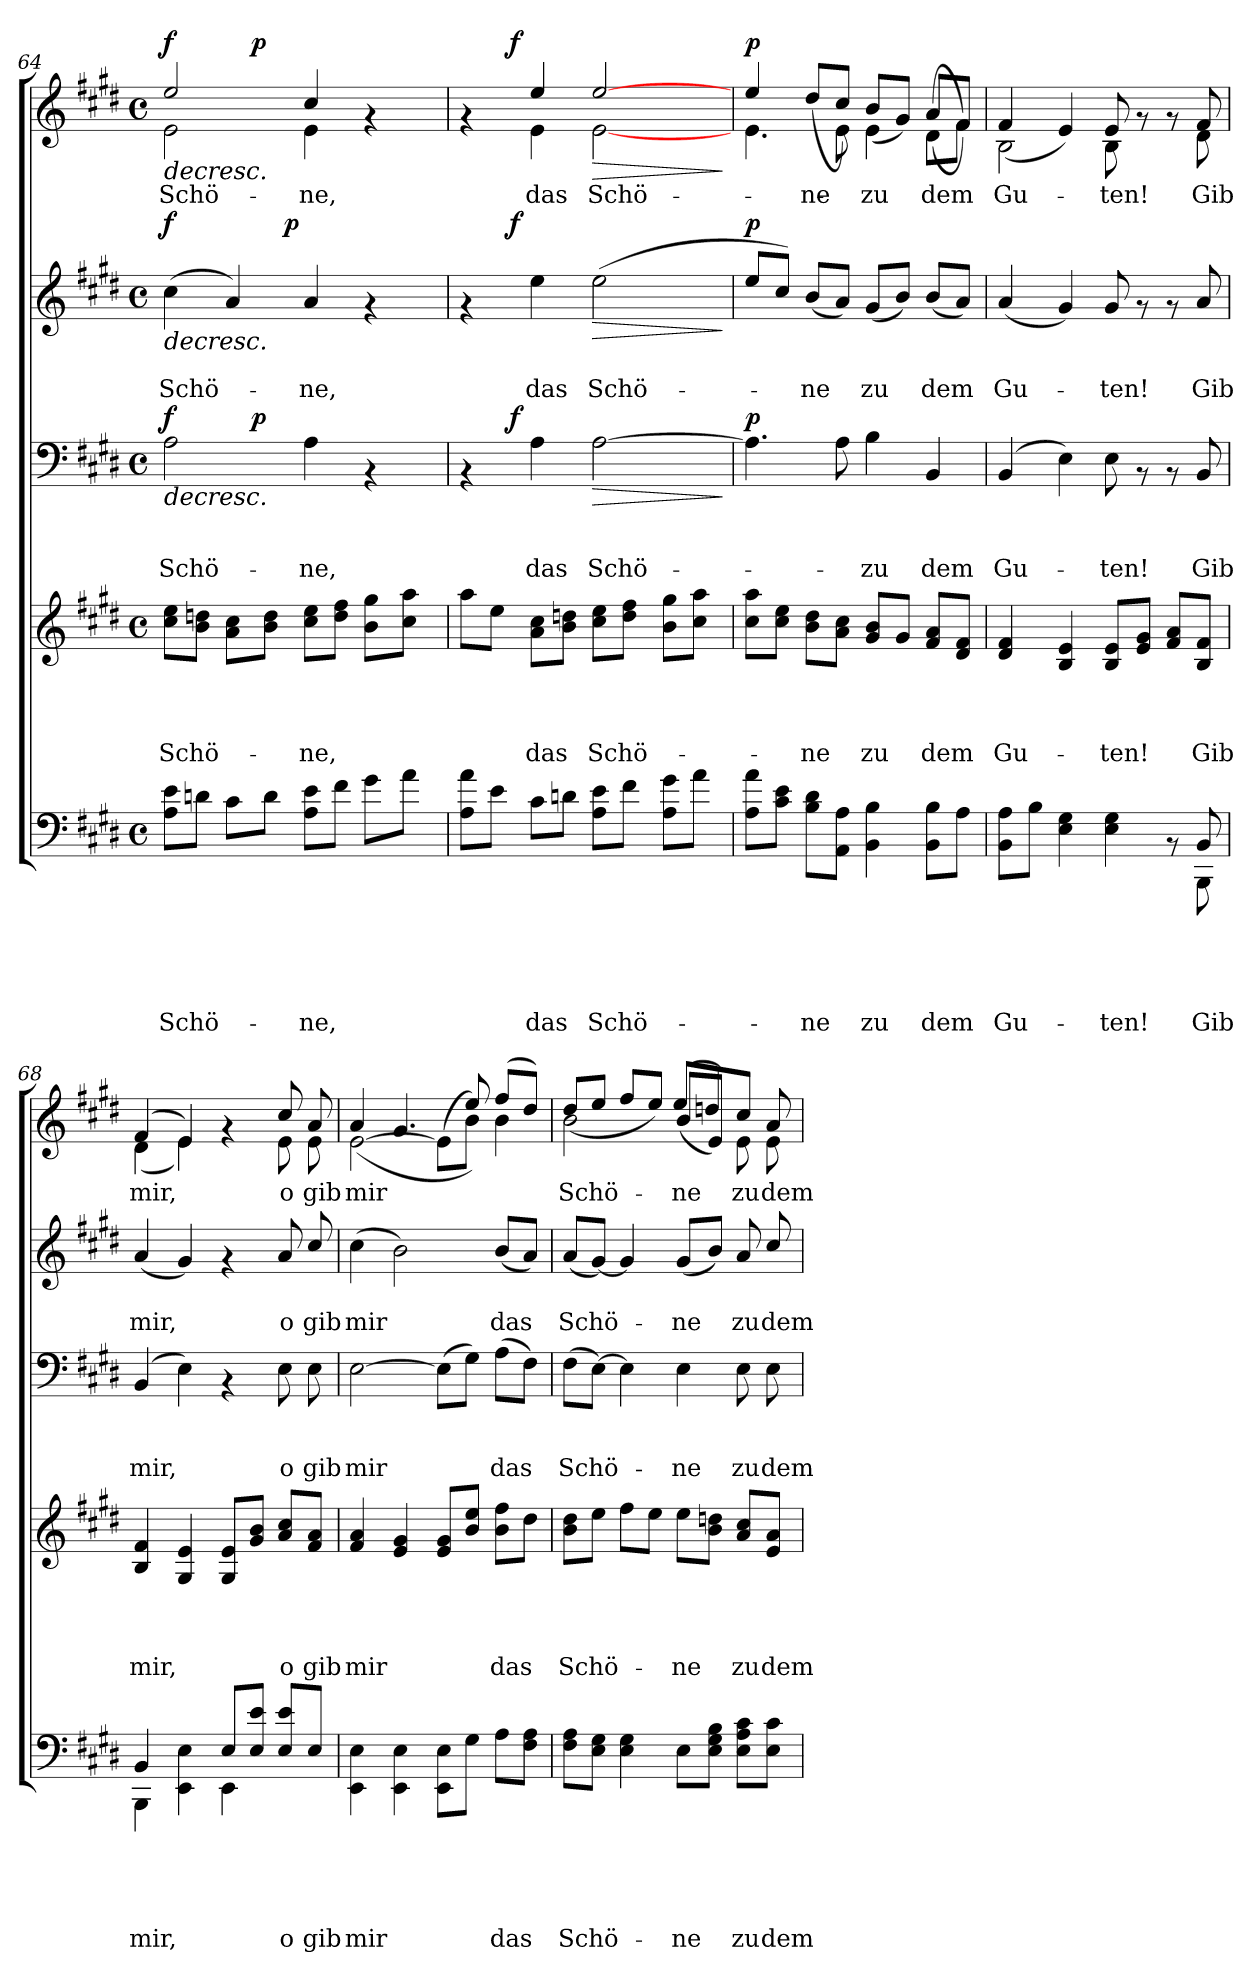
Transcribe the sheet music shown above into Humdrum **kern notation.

**kern	**text	**text	**text	**text	**text	**kern	**text	**text	**text	**text	**kern	**text	**text	**text	**dynam	**kern	**text	**text	**dynam	**kern	**text	**dynam
*part5	*part5	*part5	*part5	*part5	*part5	*part4	*part4	*part4	*part4	*part4	*part3	*part3	*part3	*part3	*part3	*part2	*part2	*part2	*part2	*part1	*part1	*part1
*staff5	*staff5	*staff5	*staff5	*staff5	*staff5	*staff4	*staff4	*staff4	*staff4	*staff4	*staff3	*staff3	*staff3	*staff3	*staff3	*staff2	*staff2	*staff2	*staff2	*staff1	*staff1	*staff1
*clefF4	*	*	*	*	*	*clefG2	*	*	*	*	*clefF4	*	*	*	*	*clefG2	*	*	*	*clefG2	*	*
*k[f#c#g#d#]	*	*	*	*	*	*k[f#c#g#d#]	*	*	*	*	*k[f#c#g#d#]	*	*	*	*	*k[f#c#g#d#]	*	*	*	*k[f#c#g#d#]	*	*
*E:	*	*	*	*	*	*E:	*	*	*	*	*E:	*	*	*	*	*E:	*	*	*	*E:	*	*
*M4/4	*	*	*	*	*	*M4/4	*	*	*	*	*M4/4	*	*	*	*	*M4/4	*	*	*	*M4/4	*	*
*met(c)	*	*	*	*	*	*met(c)	*	*	*	*	*met(c)	*	*	*	*	*met(c)	*	*	*	*met(c)	*	*
=64	=64	=64	=64	=64	=64	=64	=64	=64	=64	=64	=64	=64	=64	=64	=64	=64	=64	=64	=64	=64	=64	=64
!	!	!	!	!	!LO:LY:a	!	!	!	!	!LO:LY:a	!	!	!	!LO:LY:a	!LO:HP:b	!	!	!LO:LY:b	!LO:HP:b	!	!LO:LY:b	!LO:HP:b
*	*	*	*	*	*	*	*	*	*	*	*	*	*	*	*	*	*	*	*	*^	*	*
!	!	!	!	!	!	!	!	!	!	!	!	!	!	!	!LO:DY:n=1:a	!	!	!	!LO:DY:n=1:a	!	!	!	!LO:DY:n=1:a
*	*	*	*	*	*	*	*	*	*	*	*^	*	*	*	*	*^	*	*	*	*	*^	*	*
8A\ 8e\L	.	.	.	.	Schö-	8cc#\ 8ee\L	.	.	.	Schö-	2A\	4ryy	.	.	Schö-	> f	(>4cc#\	4..ryy	.	Schö-	> f	2ee/	2e\	4ryy	Schö-	> f
8dn\J	.	.	.	.	.	8b\ 8ddn\J	.	.	.	.	.	.	.	.	.	.	.	.	.	.	.	.	.	.	.	.
8c#\L	.	.	.	.	.	8a\ 8cc#\L	.	.	.	.	.	16.ryy	.	.	.	.	4a/)	.	.	.	.	.	.	16.ryy	.	.
!	!	!	!	!	!	!	!	!	!	!	!	!	!	!	!	!LO:DY:n=2:a	!	!	!	!	!	!	!	!	!	!LO:DY:n=2:a
.	.	.	.	.	.	.	.	.	.	.	.	2ryy	.	.	.	p	.	.	.	.	.	.	.	2ryy	.	p
8d\J	.	.	.	.	.	8b\ 8dd\J	.	.	.	.	.	.	.	.	.	.	.	.	.	.	.	.	.	.	.	.
!	!	!	!	!	!	!	!	!	!	!	!	!	!	!	!	!	!	!	!	!	!LO:DY:n=2:a	!	!	!	!	!
.	.	.	.	.	.	.	.	.	.	.	.	.	.	.	.	.	.	2ryy	.	.	p	.	.	.	.	.
!	!	!	!	!	!LO:LY:a	!	!	!	!	!LO:LY:a	!	!	!	!	!LO:LY:a	!	!	!	!	!LO:LY:b	!	!	!	!	!LO:LY:b	!
8A\ 8e\L	.	.	.	.	-ne,	8cc#\ 8ee\L	.	.	.	-ne,	4A\	.	.	.	-ne,	]	4a/	.	.	-ne,	]	4cc#/	4e\	.	-ne,	]
8f#\J	.	.	.	.	.	8dd\ 8ff#\J	.	.	.	.	.	.	.	.	.	.	.	.	.	.	.	.	.	.	.	.
8g#\L	.	.	.	.	.	8b\ 8gg#\L	.	.	.	.	4rAA	.	.	.	.	.	4rf	.	.	.	.	4rf	4ryy	.	.	.
.	.	.	.	.	.	.	.	.	.	.	.	8ryy	.	.	.	.	.	.	.	.	.	.	.	8ryy	.	.
8a\J	.	.	.	.	.	8cc#\ 8aa\J	.	.	.	.	.	.	.	.	.	.	.	.	.	.	.	.	.	.	.	.
.	.	.	.	.	.	.	.	.	.	.	.	.	.	.	.	.	.	16ryy	.	.	.	.	.	.	.	.
.	.	.	.	.	.	.	.	.	.	.	.	32ryy	.	.	.	.	.	.	.	.	.	.	.	32ryy	.	.
=65	=65	=65	=65	=65	=65	=65	=65	=65	=65	=65	=65	=65	=65	=65	=65	=65	=65	=65	=65	=65	=65	=65	=65	=65	=65	=65
8A\ 8a\L	.	.	.	.	.	8aa\L	.	.	.	.	4rAA	8.ryy	.	.	.	.	4rf	8.ryy	.	.	.	4rf	4ryy	8.ryy	.	.
8e\J	.	.	.	.	.	8ee\J	.	.	.	.	.	.	.	.	.	.	.	.	.	.	.	.	.	.	.	.
!	!	!	!	!	!	!	!	!	!	!	!	!	!	!	!	!LO:DY:a	!	!	!	!	!LO:DY:a	!	!	!	!	!LO:DY:a
.	.	.	.	.	.	.	.	.	.	.	.	2ryy	.	.	.	f	.	2ryy	.	.	f	.	.	2ryy	.	f
!	!	!	!	!	!LO:LY:a	!	!	!	!	!LO:LY:a	!	!	!	!	!LO:LY:a	!	!	!	!	!LO:LY:b	!	!	!	!	!LO:LY:b	!
8c#\L	.	.	.	.	das	8a\ 8cc#\L	.	.	.	das	4A\	.	.	.	das	.	4ee\	.	.	das	.	4ee/	4e\	.	das	.
8dn\J	.	.	.	.	.	8b\ 8ddn\J	.	.	.	.	.	.	.	.	.	.	.	.	.	.	.	.	.	.	.	.
!	!	!	!	!	!LO:LY:a	!	!	!	!	!LO:LY:a	!	!	!	!	!LO:LY:a	!LO:HP:b	!	!	!	!LO:LY:b	!LO:HP:b	!	!	!	!LO:LY:b	!LO:HP:b
8A\ 8e\L	.	.	.	.	Schö-	8cc#\ 8ee\L	.	.	.	Schö-	[>2A\	.	.	.	Schö-	>	(>2ee\	.	.	Schö-	>	[>2ee/	[>2e\	.	Schö-	>
8f#\J	.	.	.	.	.	8dd\ 8ff#\J	.	.	.	.	.	.	.	.	.	.	.	.	.	.	.	.	.	.	.	.
.	.	.	.	.	.	.	.	.	.	.	.	4ryy	.	.	.	.	.	4ryy	.	.	.	.	.	4ryy	.	.
8A\ 8g#\L	.	.	.	.	.	8b\ 8gg#\L	.	.	.	.	.	.	.	.	.	.	.	.	.	.	.	.	.	.	.	.
8a\J	.	.	.	.	.	8cc#\ 8aa\J	.	.	.	.	.	.	.	.	.	.	.	.	.	.	.	.	.	.	.	.
.	.	.	.	.	.	.	.	.	.	.	.	16ryy	.	.	.	.	.	16ryy	.	.	.	.	.	16ryy	.	.
.	.	.	.	.	.	.	.	.	.	.	.	.	.	.	.	]	.	.	.	.	]	.	.	.	.	]
!!LO:PB:g=z
=66	=66	=66	=66	=66	=66	=66	=66	=66	=66	=66	=66	=66	=66	=66	=66	=66	=66	=66	=66	=66	=66	=66	=66	=66	=66	=66
!	!	!	!	!	!	!	!	!	!	!	!	!	!	!	!	!LO:DY:a	!	!	!	!	!LO:DY:a	!	!	!	!	!LO:DY:a
*	*	*	*	*	*	*	*	*	*	*	*v	*v	*	*	*	*	*	*	*	*	*	*	*v	*v	*	*
*	*	*	*	*	*	*	*	*	*	*	*	*	*	*	*	*v	*v	*	*	*	*	*	*	*
8A\ 8a\L	.	.	.	.	.	8cc#\ 8aa\L	.	.	.	.	4.A\]	.	.	.	p	8ee/L	.	.	p	4.e\	4ee/	.	p
8c#\ 8e\J	.	.	.	.	.	8cc#\ 8ee\J	.	.	.	.	.	.	.	.	.	8cc#/J)	.	.	.	.	.	.	.
!	!	!	!	!	!LO:LY:a	!	!	!	!	!LO:LY:a	!	!	!	!	!	!	!	!LO:LY:b	!	!	!	!LO:LY:b	!
8B\ 8d#\L	.	.	.	.	-ne	8b\ 8dd#\L	.	.	.	-ne	.	.	.	.	.	(<8b/L	.	-ne	.	.	(>8dd#/L	ne	.
8AA\ 8A\J	.	.	.	.	.	8a\ 8cc#\J	.	.	.	.	8A\	.	.	.	.	8a/J)	.	.	.	8e\	8cc#/J)	.	.
!	!	!	!	!	!LO:LY:a	!	!	!	!	!LO:LY:a	!	!	!	!LO:LY:a	!	!	!	!LO:LY:b	!	!	!	!LO:LY:b	!
4BB\ 4B\	.	.	.	.	zu	8g#/ 8b/L	.	.	.	zu	4B\	.	.	-zu	.	(<8g#/L	.	zu	.	4e\	(>8b/L	zu	.
.	.	.	.	.	.	8g#/J	.	.	.	.	.	.	.	.	.	8b/J)	.	.	.	.	8g#/J)	.	.
!	!	!	!	!	!LO:LY:a	!	!	!	!	!LO:LY:a	!	!	!	!LO:LY:a	!	!	!	!LO:LY:b	!	!	!	!LO:LY:b	!
8BB\ 8B\L	.	.	.	.	dem	8f#/ 8a/L	.	.	.	dem	4BB/	.	.	dem	.	(<8b/L	.	dem	.	(<8d#\L	(>8a/L	-dem	.
8A\J	.	.	.	.	.	8d#/ 8f#/J	.	.	.	.	.	.	.	.	.	8a/J)	.	.	.	8f#\J)	8f#/J)	.	.
=67	=67	=67	=67	=67	=67	=67	=67	=67	=67	=67	=67	=67	=67	=67	=67	=67	=67	=67	=67	=67	=67	=67	=67
!	!	!	!	!	!LO:LY:a	!	!	!	!	!LO:LY:a	!	!	!	!LO:LY:a	!	!	!	!LO:LY:b	!	!	!	!LO:LY:b	!
*^	*	*	*	*	*	*	*	*	*	*	*	*	*	*	*	*	*	*	*	*	*^	*	*
8BB\ 8A\L	2..ryy	.	.	.	.	Gu-	4d#/ 4f#/	.	.	.	Gu-	(<4BB/	.	.	Gu-	.	(<4a/	.	Gu-	.	2B\	(>4f#/	2..ryy	Gu-	.
8B\J	.	.	.	.	.	.	.	.	.	.	.	.	.	.	.	.	.	.	.	.	.	.	.	.	.
4E\ 4G#\	.	.	.	.	.	.	4B/ 4e/	.	.	.	.	4E\)	.	.	.	.	4g#/)	.	.	.	.	4e/)	.	.	.
!	!	!	!	!	!	!LO:LY:a	!	!	!	!	!LO:LY:a	!	!	!	!LO:LY:a	!	!	!	!LO:LY:b	!	!	!	!	!LO:LY:b	!
4E\ 4G#\	.	.	.	.	.	-ten!	8B/ 8e/L	.	.	.	-ten!	8E\	.	.	-ten!	.	8g#/	.	-ten!	.	8B\	8e/	.	ten!	.
.	.	.	.	.	.	.	8e/ 8g#/J	.	.	.	.	8rAA	.	.	.	.	8rf	.	.	.	8rf	4.ryy	.	.	.
8rAA	.	.	.	.	.	.	8f#/ 8a/L	.	.	.	.	8rAA	.	.	.	.	8rf	.	.	.	8rf	.	.	.	.
!	!	!	!	!	!	!LO:LY:a	!	!	!	!	!LO:LY:a	!	!	!	!LO:LY:a	!	!	!	!LO:LY:b	!	!	!	!	!LO:LY:b	!
8BB/	8BBB\	.	.	.	.	Gib	8B/ 8f#/J	.	.	.	Gib	8BB/	.	.	Gib	.	8a/	.	Gib	.	8d#\	.	8f#/	-Gib	.
=68	=68	=68	=68	=68	=68	=68	=68	=68	=68	=68	=68	=68	=68	=68	=68	=68	=68	=68	=68	=68	=68	=68	=68	=68	=68
!	!	!	!	!	!	!LO:LY:a	!	!	!	!	!LO:LY:a	!	!	!	!LO:LY:a	!	!	!	!LO:LY:b	!	!	!	!	!LO:LY:b	!
*	*	*	*	*	*	*	*	*	*	*	*	*	*	*	*	*	*	*	*	*	*	*v	*v	*	*
4BB/	4BBB\	.	.	.	.	mir,	4B/ 4f#/	.	.	.	mir,	(<4BB/	.	.	mir,	.	(<4a/	.	mir,	.	(>4f#/	(<4d#\	mir,	.
4EE\ 4E\	4ryy	.	.	.	.	.	4G#/ 4e/	.	.	.	.	4E\)	.	.	.	.	4g#/)	.	.	.	4e/)	4e\)	.	.
4EE\	8E/L	.	.	.	.	.	8G#/ 8e/L	.	.	.	.	4rAA	.	.	.	.	4rf	.	.	.	4rf	4ryy	.	.
.	8E/ 8e/J	.	.	.	.	.	8g#/ 8b/J	.	.	.	.	.	.	.	.	.	.	.	.	.	.	.	.	.
!	!	!	!	!	!	!LO:LY:a	!	!	!	!	!LO:LY:a	!	!	!	!LO:LY:a	!	!	!	!LO:LY:b	!	!	!	!LO:LY:b	!
8E/ 8e/L	4ryy	.	.	.	.	o	8a/ 8cc#/L	.	.	.	o	8E\	.	.	o	.	8a/	.	o	.	8cc#/	8e\	o	.
!	!	!	!	!	!	!LO:LY:a	!	!	!	!	!LO:LY:a	!	!	!	!LO:LY:a	!	!	!	!LO:LY:b	!	!	!	!LO:LY:b	!
8E/J	.	.	.	.	.	gib	8f#/ 8a/J	.	.	.	gib	8E\	.	.	gib	.	8cc#/	.	gib	.	8e\	8a/	gib	.
*v	*v	*	*	*	*	*	*	*	*	*	*	*	*	*	*	*	*	*	*	*	*	*	*	*
=69	=69	=69	=69	=69	=69	=69	=69	=69	=69	=69	=69	=69	=69	=69	=69	=69	=69	=69	=69	=69	=69	=69	=69
!	!	!	!	!	!LO:LY:a	!	!	!	!	!LO:LY:a	!	!	!	!LO:LY:a	!	!	!	!LO:LY:b	!	!	!	!LO:LY:b	!
4EE\ 4E\	.	.	.	.	mir	4f#/ 4a/	.	.	.	mir	[>2E\	.	.	mir	.	(>4cc#\	.	mir	.	[<2e\	(>4a/	mir	.
4EE\ 4E\	.	.	.	.	.	4e/ 4g#/	.	.	.	.	.	.	.	.	.	2b\)	.	.	.	.	4.g#/	.	.
8EE\ 8E\L	.	.	.	.	.	8e/ 8g#/L	.	.	.	.	(>8E\L]	.	.	.	.	.	.	.	.	(<8e\L]	.	.	.
8G#\J	.	.	.	.	.	8b/ 8ee/J	.	.	.	.	8G#\J)	.	.	.	.	.	.	.	.	8b\J)	8ee/)	.	.
!	!	!	!	!	!LO:LY:a	!	!	!	!	!LO:LY:a	!	!	!	!LO:LY:a	!	!	!	!LO:LY:b	!	!	!	!LO:LY:b	!
8A\L	.	.	.	.	das	8b\ 8ff#\L	.	.	.	das	(>8A\L	.	.	das	.	(<8b/L	.	das	.	(>8ff#/L	4b\	.	.
8F#\ 8A\J	.	.	.	.	.	8dd#\J	.	.	.	.	8F#\J)	.	.	.	.	8a/J)	.	.	.	8dd#/J)	.	.	.
!!LO:LB:g=z	!!
=70	=70	=70	=70	=70	=70	=70	=70	=70	=70	=70	=70	=70	=70	=70	=70	=70	=70	=70	=70	=70	=70	=70	=70
!	!	!	!	!	!LO:LY:a	!	!	!	!	!LO:LY:a	!	!	!	!LO:LY:a	!	!	!	!LO:LY:b	!	!	!	!LO:LY:b	!
8F#\ 8A\L	.	.	.	.	Schö-	8b\ 8dd#\L	.	.	.	Schö-	(>8F#\L	.	.	Schö-	.	(<8a/L	.	Schö-	.	2b\	(>8dd#/L	Schö-	.
8E\ 8G#\J	.	.	.	.	.	8ee\J	.	.	.	.	[>8E\J)	.	.	.	.	[<8g#/J)	.	.	.	.	8ee/J	.	.
4E\ 4G#\	.	.	.	.	.	8ff#\L	.	.	.	.	4E\]	.	.	.	.	4g#/]	.	.	.	.	8ff#/L	.	.
.	.	.	.	.	.	8ee\J	.	.	.	.	.	.	.	.	.	.	.	.	.	.	8ee/J)	.	.
!	!	!	!	!	!LO:LY:a	!	!	!	!	!LO:LY:a	!	!	!	!LO:LY:a	!	!	!	!LO:LY:b	!	!	!	!LO:LY:b	!
8E\L	.	.	.	.	-ne	8ee\L	.	.	.	-ne	4E\	.	.	-ne	.	(<8g#/L	.	-ne	.	(<8b/L	(>8ee/L	ne	.
8E\ 8G#\ 8B\J	.	.	.	.	.	8b\ 8ddn\J	.	.	.	.	.	.	.	.	.	8b/J)	.	.	.	8e/J)	8ddn/)	.	.
!	!	!	!	!	!LO:LY:a	!	!	!	!	!LO:LY:a	!	!	!	!LO:LY:a	!	!	!	!LO:LY:b	!	!	!	!LO:LY:b	!
8E\ 8A\ 8c#\L	.	.	.	.	zu	8a/ 8cc#/L	.	.	.	zu	8E\	.	.	zu	.	8a/	.	zu	.	8e\	8cc#/J	-zu	.
!	!	!	!	!	!LO:LY:a	!	!	!	!	!LO:LY:a	!	!	!	!LO:LY:a	!	!	!	!LO:LY:b	!	!	!	!LO:LY:b	!
8E\ 8c#\J	.	.	.	.	dem	8e/ 8a/J	.	.	.	dem	8E\	.	.	dem	.	8cc#/	.	dem	.	8a/	8e\	dem	.
*	*	*	*	*	*	*	*	*	*	*	*	*	*	*	*	*	*	*	*	*v	*v	*	*
=	=	=	=	=	=	=	=	=	=	=	=	=	=	=	=	=	=	=	=	=	=	=
*-	*-	*-	*-	*-	*-	*-	*-	*-	*-	*-	*-	*-	*-	*-	*-	*-	*-	*-	*-	*-	*-	*-
